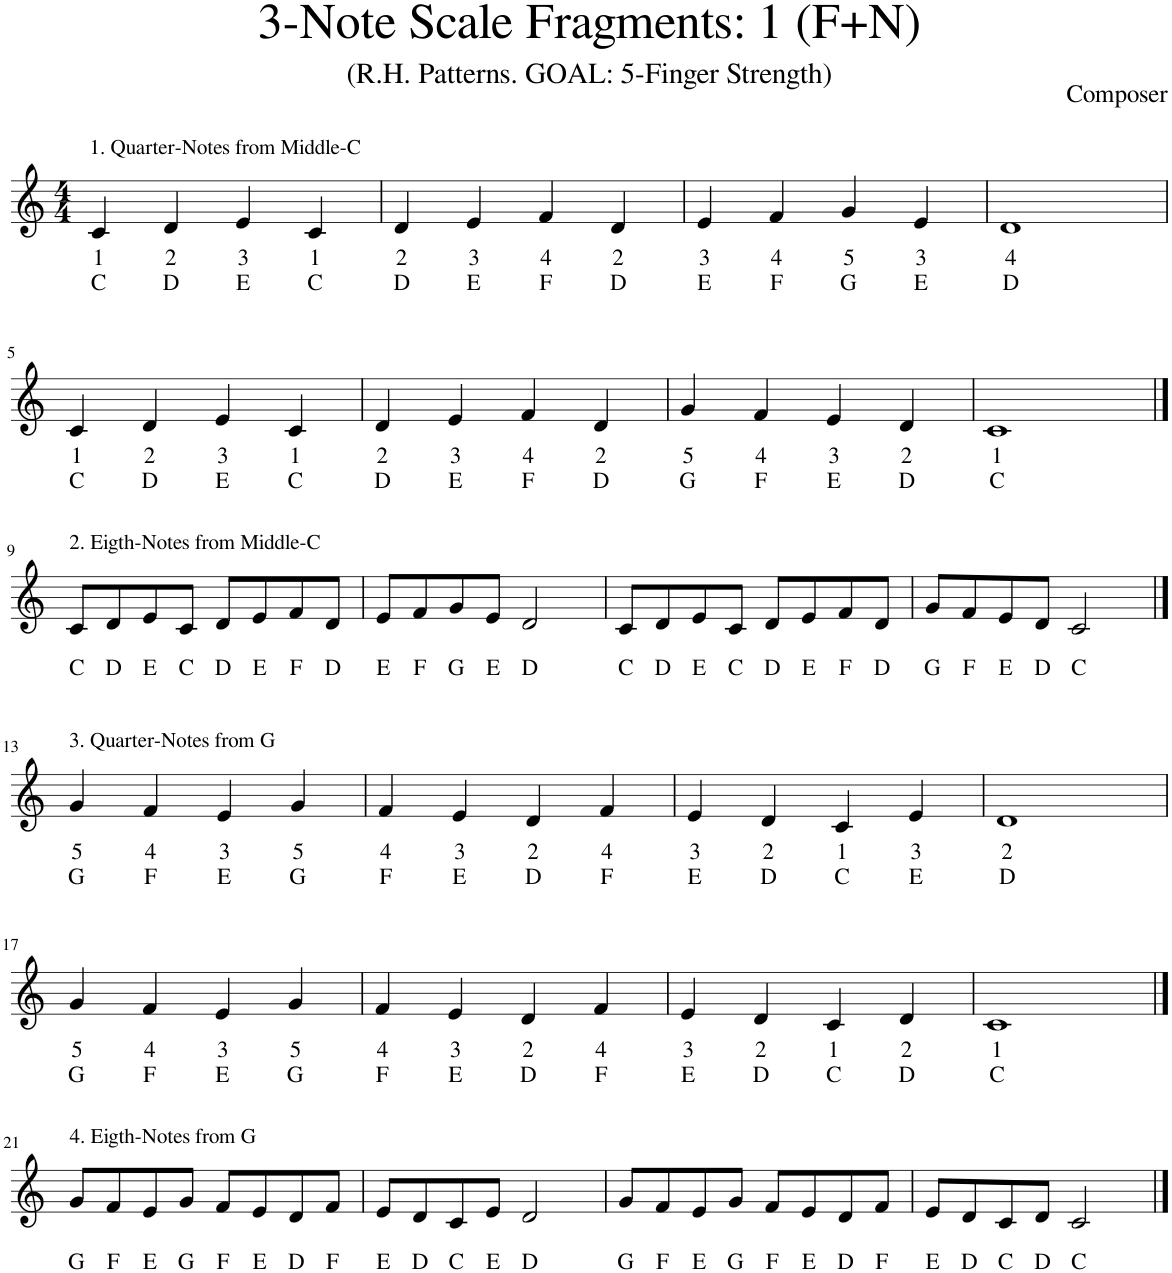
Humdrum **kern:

**kern	**text	**text
*part1	*part1	*part1
*staff1	*staff1	*staff1
*I"Piano	*	*
*I'Pno.	*	*
*clefG2	*	*
*k[]	*	*
*M4/4	*	*
=1	=1	=1
!LO:TX:a:t=1. Quarter-Notes from Middle-C	!	!
!	!LO:LY:b	!LO:LY:b
4c/	1	C
!	!LO:LY:b	!LO:LY:b
4d/	2	D
!	!LO:LY:b	!LO:LY:b
4e/	3	E
!	!LO:LY:b	!LO:LY:b
4c/	1	C
=2	=2	=2
!	!LO:LY:b	!LO:LY:b
4d/	2	D
!	!LO:LY:b	!LO:LY:b
4e/	3	E
!	!LO:LY:b	!LO:LY:b
4f/	4	F
!	!LO:LY:b	!LO:LY:b
4d/	2	D
=3	=3	=3
!	!LO:LY:b	!LO:LY:b
4e/	3	E
!	!LO:LY:b	!LO:LY:b
4f/	4	F
!	!LO:LY:b	!LO:LY:b
4g/	5	G
!	!LO:LY:b	!LO:LY:b
4e/	3	E
=4	=4	=4
!	!LO:LY:b	!LO:LY:b
1d	4	D
!!LO:LB:g=z
=5	=5	=5
!	!LO:LY:b	!LO:LY:b
4c/	1	C
!	!LO:LY:b	!LO:LY:b
4d/	2	D
!	!LO:LY:b	!LO:LY:b
4e/	3	E
!	!LO:LY:b	!LO:LY:b
4c/	1	C
=6	=6	=6
!	!LO:LY:b	!LO:LY:b
4d/	2	D
!	!LO:LY:b	!LO:LY:b
4e/	3	E
!	!LO:LY:b	!LO:LY:b
4f/	4	F
!	!LO:LY:b	!LO:LY:b
4d/	2	D
=7	=7	=7
!	!LO:LY:b	!LO:LY:b
4g/	5	G
!	!LO:LY:b	!LO:LY:b
4f/	4	F
!	!LO:LY:b	!LO:LY:b
4e/	3	E
!	!LO:LY:b	!LO:LY:b
4d/	2	D
=8	=8	=8
!	!LO:LY:b	!LO:LY:b
1c	1	C
!!LO:LB:g=z
==9	==9	==9
!LO:TX:a:t=2. Eigth-Notes from Middle-C	!	!
!	!	!LO:LY:b
8c/L	.	C
!	!	!LO:LY:b
8d/	.	D
!	!	!LO:LY:b
8e/	.	E
!	!	!LO:LY:b
8c/J	.	C
!	!	!LO:LY:b
8d/L	.	D
!	!	!LO:LY:b
8e/	.	E
!	!	!LO:LY:b
8f/	.	F
!	!	!LO:LY:b
8d/J	.	D
=10	=10	=10
!	!	!LO:LY:b
8e/L	.	E
!	!	!LO:LY:b
8f/	.	F
!	!	!LO:LY:b
8g/	.	G
!	!	!LO:LY:b
8e/J	.	E
!	!	!LO:LY:b
2d/	.	D
=11	=11	=11
!	!	!LO:LY:b
8c/L	.	C
!	!	!LO:LY:b
8d/	.	D
!	!	!LO:LY:b
8e/	.	E
!	!	!LO:LY:b
8c/J	.	C
!	!	!LO:LY:b
8d/L	.	D
!	!	!LO:LY:b
8e/	.	E
!	!	!LO:LY:b
8f/	.	F
!	!	!LO:LY:b
8d/J	.	D
=12	=12	=12
!	!	!LO:LY:b
8g/L	.	G
!	!	!LO:LY:b
8f/	.	F
!	!	!LO:LY:b
8e/	.	E
!	!	!LO:LY:b
8d/J	.	D
!	!	!LO:LY:b
2c/	.	C
!!LO:LB:g=z
==13	==13	==13
!LO:TX:a:t=3. Quarter-Notes from G	!	!
!	!LO:LY:b	!LO:LY:b
4g/	5	G
!	!LO:LY:b	!LO:LY:b
4f/	4	F
!	!LO:LY:b	!LO:LY:b
4e/	3	E
!	!LO:LY:b	!LO:LY:b
4g/	5	G
=14	=14	=14
!	!LO:LY:b	!LO:LY:b
4f/	4	F
!	!LO:LY:b	!LO:LY:b
4e/	3	E
!	!LO:LY:b	!LO:LY:b
4d/	2	D
!	!LO:LY:b	!LO:LY:b
4f/	4	F
=15	=15	=15
!	!LO:LY:b	!LO:LY:b
4e/	3	E
!	!LO:LY:b	!LO:LY:b
4d/	2	D
!	!LO:LY:b	!LO:LY:b
4c/	1	C
!	!LO:LY:b	!LO:LY:b
4e/	3	E
=16	=16	=16
!	!LO:LY:b	!LO:LY:b
1d	2	D
!!LO:LB:g=z
=17	=17	=17
!	!LO:LY:b	!LO:LY:b
4g/	5	G
!	!LO:LY:b	!LO:LY:b
4f/	4	F
!	!LO:LY:b	!LO:LY:b
4e/	3	E
!	!LO:LY:b	!LO:LY:b
4g/	5	G
=18	=18	=18
!	!LO:LY:b	!LO:LY:b
4f/	4	F
!	!LO:LY:b	!LO:LY:b
4e/	3	E
!	!LO:LY:b	!LO:LY:b
4d/	2	D
!	!LO:LY:b	!LO:LY:b
4f/	4	F
=19	=19	=19
!	!LO:LY:b	!LO:LY:b
4e/	3	E
!	!LO:LY:b	!LO:LY:b
4d/	2	D
!	!LO:LY:b	!LO:LY:b
4c/	1	C
!	!LO:LY:b	!LO:LY:b
4d/	2	D
=20	=20	=20
!	!LO:LY:b	!LO:LY:b
1c	1	C
!!LO:LB:g=z
==21	==21	==21
!LO:TX:a:t=4. Eigth-Notes from G	!	!
!	!	!LO:LY:b
8g/L	.	G
!	!	!LO:LY:b
8f/	.	F
!	!	!LO:LY:b
8e/	.	E
!	!	!LO:LY:b
8g/J	.	G
!	!	!LO:LY:b
8f/L	.	F
!	!	!LO:LY:b
8e/	.	E
!	!	!LO:LY:b
8d/	.	D
!	!	!LO:LY:b
8f/J	.	F
=22	=22	=22
!	!	!LO:LY:b
8e/L	.	E
!	!	!LO:LY:b
8d/	.	D
!	!	!LO:LY:b
8c/	.	C
!	!	!LO:LY:b
8e/J	.	E
!	!	!LO:LY:b
2d/	.	D
=23	=23	=23
!	!	!LO:LY:b
8g/L	.	G
!	!	!LO:LY:b
8f/	.	F
!	!	!LO:LY:b
8e/	.	E
!	!	!LO:LY:b
8g/J	.	G
!	!	!LO:LY:b
8f/L	.	F
!	!	!LO:LY:b
8e/	.	E
!	!	!LO:LY:b
8d/	.	D
!	!	!LO:LY:b
8f/J	.	F
=24	=24	=24
!	!	!LO:LY:b
8e/L	.	E
!	!	!LO:LY:b
8d/	.	D
!	!	!LO:LY:b
8c/	.	C
!	!	!LO:LY:b
8d/J	.	D
!	!	!LO:LY:b
2c/	.	C
==	==	==
*-	*-	*-
